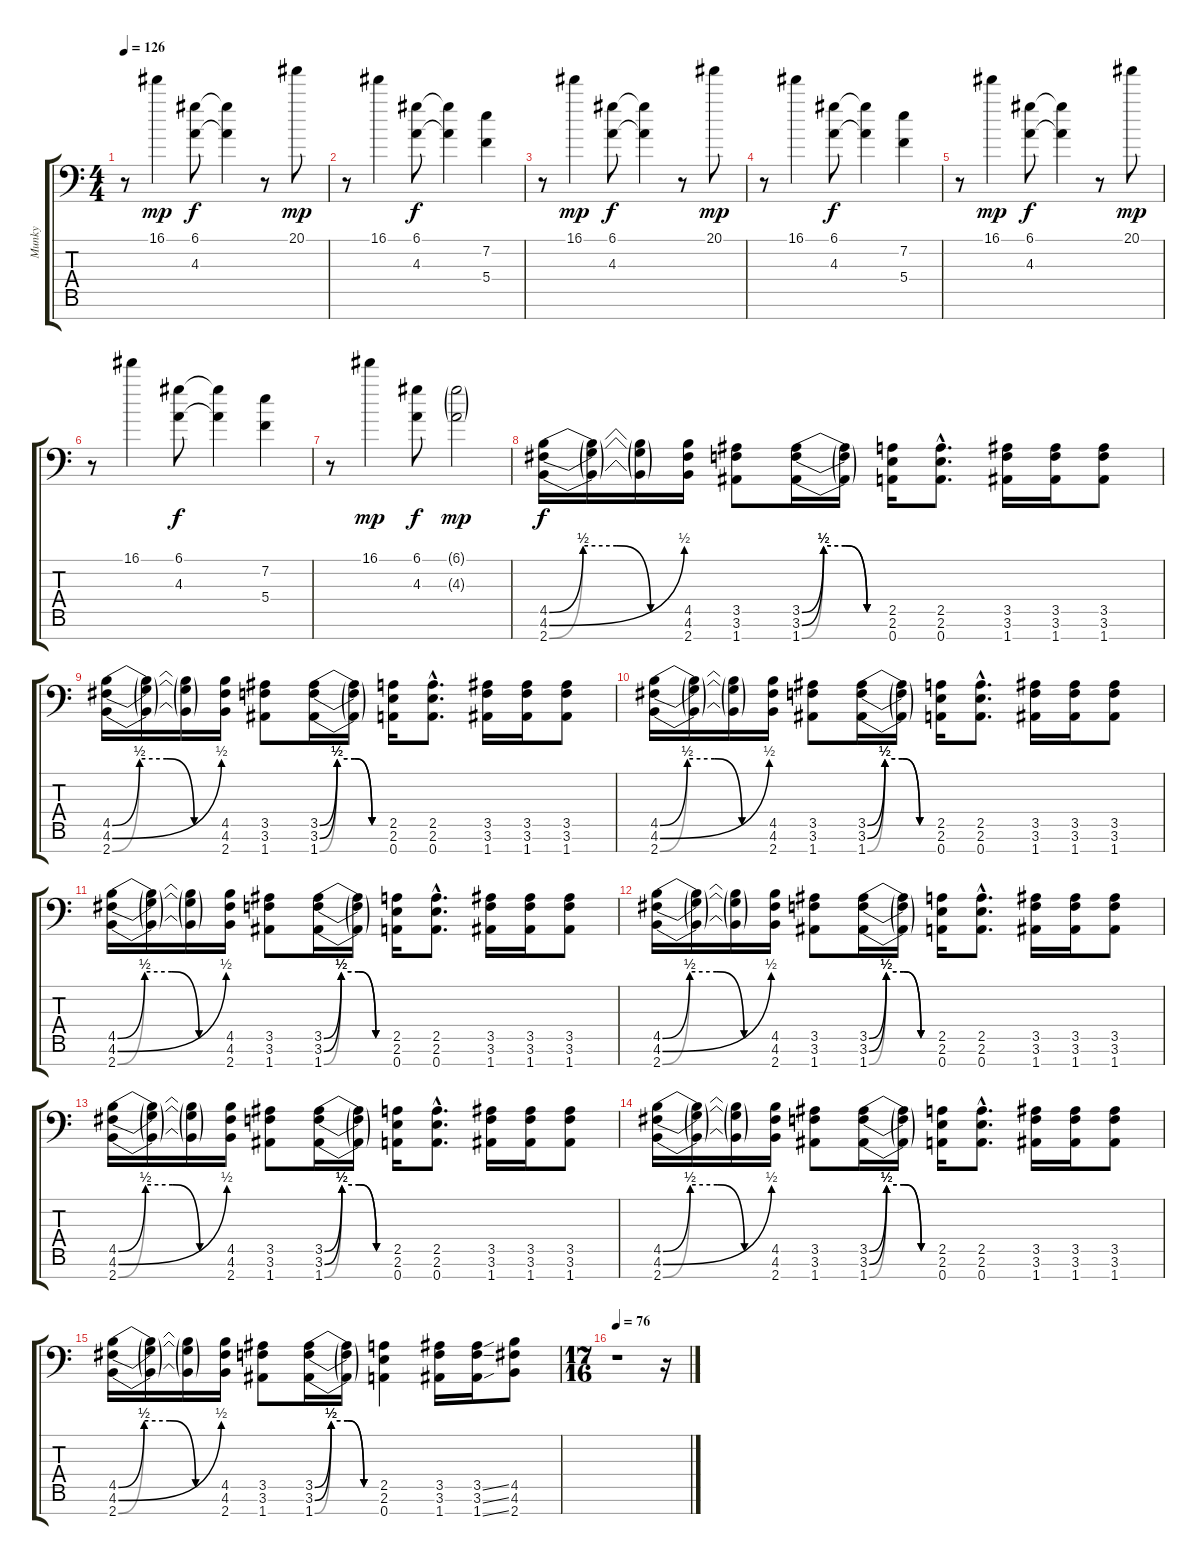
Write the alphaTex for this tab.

\track ("Munky" "Munky") {instrument distortionguitar}
\staff {score tabs}
\tuning (D4 A3 F3 C3 G2 D2 A1) {hide}
\ts (4 4)
\tempo 126
\clef f4
\ks c
r.8{dy f} 16.1.4{dy mp} (6.1 4.3).8{dy f} (6.1{t} 4.3{t}).4 r.8 20.1.8{dy mp} |
r.8 16.1.4 (6.1 4.3).8{dy f} (6.1{t} 4.3{t}).4 (7.2 5.4).4 |
r.8 16.1.4{dy mp} (6.1 4.3).8{dy f} (6.1{t} 4.3{t}).4 r.8 20.1.8{dy mp} |
r.8 16.1.4 (6.1 4.3).8{dy f} (6.1{t} 4.3{t}).4 (7.2 5.4).4 |
r.8 16.1.4{dy mp} (6.1 4.3).8{dy f} (6.1{t} 4.3{t}).4 r.8 20.1.8{dy mp} |
r.8 16.1.4 (6.1 4.3).8{dy f} (6.1{t} 4.3{t}).4 (7.2 5.4).4 |
r.8 16.1.4{dy mp} (6.1 4.3).8{dy f} (6.1{g} 4.3{g}).2{dy mp} |
(4.5{be (custom 0 0 15 2 30 2 45 0 60 0)} 4.6{be (bend 0 0 60 2)} 2.7{be (custom 0 0 15 2 30 2 45 0 60 0)}).16{dy f} (4.5{t} 4.6{t} 2.7{t}).16 (4.5{t} 4.6{t} 2.7{t}).16 (4.5 4.6 2.7).16 (3.5 3.6 1.7).8 (3.5{be (custom 0 0 15 2 30 2 45 0 60 0)} 3.6{be (custom 0 0 15 2 30 2 45 0 60 0)} 1.7{be (custom 0 0 15 2 30 2 45 0 60 0)}).16 (3.5{t} 3.6{t} 1.7{t}).16 (2.5 2.6 0.7).16 (2.5{hac} 2.6{hac} 0.7{hac}).8{d} (3.5 3.6 1.7).16 (3.5 3.6 1.7).16 (3.5 3.6 1.7).8 |
(4.5{be (custom 0 0 15 2 30 2 45 0 60 0)} 4.6{be (bend 0 0 60 2)} 2.7{be (custom 0 0 15 2 30 2 45 0 60 0)}).16 (4.5{t} 4.6{t} 2.7{t}).16 (4.5{t} 4.6{t} 2.7{t}).16 (4.5 4.6 2.7).16 (3.5 3.6 1.7).8 (3.5{be (custom 0 0 15 2 30 2 45 0 60 0)} 3.6{be (custom 0 0 15 2 30 2 45 0 60 0)} 1.7{be (custom 0 0 15 2 30 2 45 0 60 0)}).16 (3.5{t} 3.6{t} 1.7{t}).16 (2.5 2.6 0.7).16 (2.5{hac} 2.6{hac} 0.7{hac}).8{d} (3.5 3.6 1.7).16 (3.5 3.6 1.7).16 (3.5 3.6 1.7).8 |
(4.5{be (custom 0 0 15 2 30 2 45 0 60 0)} 4.6{be (bend 0 0 60 2)} 2.7{be (custom 0 0 15 2 30 2 45 0 60 0)}).16 (4.5{t} 4.6{t} 2.7{t}).16 (4.5{t} 4.6{t} 2.7{t}).16 (4.5 4.6 2.7).16 (3.5 3.6 1.7).8 (3.5{be (custom 0 0 15 2 30 2 45 0 60 0)} 3.6{be (custom 0 0 15 2 30 2 45 0 60 0)} 1.7{be (custom 0 0 15 2 30 2 45 0 60 0)}).16 (3.5{t} 3.6{t} 1.7{t}).16 (2.5 2.6 0.7).16 (2.5{hac} 2.6{hac} 0.7{hac}).8{d} (3.5 3.6 1.7).16 (3.5 3.6 1.7).16 (3.5 3.6 1.7).8 |
(4.5{be (custom 0 0 15 2 30 2 45 0 60 0)} 4.6{be (bend 0 0 60 2)} 2.7{be (custom 0 0 15 2 30 2 45 0 60 0)}).16 (4.5{t} 4.6{t} 2.7{t}).16 (4.5{t} 4.6{t} 2.7{t}).16 (4.5 4.6 2.7).16 (3.5 3.6 1.7).8 (3.5{be (custom 0 0 15 2 30 2 45 0 60 0)} 3.6{be (custom 0 0 15 2 30 2 45 0 60 0)} 1.7{be (custom 0 0 15 2 30 2 45 0 60 0)}).16 (3.5{t} 3.6{t} 1.7{t}).16 (2.5 2.6 0.7).16 (2.5{hac} 2.6{hac} 0.7{hac}).8{d} (3.5 3.6 1.7).16 (3.5 3.6 1.7).16 (3.5 3.6 1.7).8 |
(4.5{be (custom 0 0 15 2 30 2 45 0 60 0)} 4.6{be (bend 0 0 60 2)} 2.7{be (custom 0 0 15 2 30 2 45 0 60 0)}).16 (4.5{t} 4.6{t} 2.7{t}).16 (4.5{t} 4.6{t} 2.7{t}).16 (4.5 4.6 2.7).16 (3.5 3.6 1.7).8 (3.5{be (custom 0 0 15 2 30 2 45 0 60 0)} 3.6{be (custom 0 0 15 2 30 2 45 0 60 0)} 1.7{be (custom 0 0 15 2 30 2 45 0 60 0)}).16 (3.5{t} 3.6{t} 1.7{t}).16 (2.5 2.6 0.7).16 (2.5{hac} 2.6{hac} 0.7{hac}).8{d} (3.5 3.6 1.7).16 (3.5 3.6 1.7).16 (3.5 3.6 1.7).8 |
(4.5{be (custom 0 0 15 2 30 2 45 0 60 0)} 4.6{be (bend 0 0 60 2)} 2.7{be (custom 0 0 15 2 30 2 45 0 60 0)}).16 (4.5{t} 4.6{t} 2.7{t}).16 (4.5{t} 4.6{t} 2.7{t}).16 (4.5 4.6 2.7).16 (3.5 3.6 1.7).8 (3.5{be (custom 0 0 15 2 30 2 45 0 60 0)} 3.6{be (custom 0 0 15 2 30 2 45 0 60 0)} 1.7{be (custom 0 0 15 2 30 2 45 0 60 0)}).16 (3.5{t} 3.6{t} 1.7{t}).16 (2.5 2.6 0.7).16 (2.5{hac} 2.6{hac} 0.7{hac}).8{d} (3.5 3.6 1.7).16 (3.5 3.6 1.7).16 (3.5 3.6 1.7).8 |
(4.5{be (custom 0 0 15 2 30 2 45 0 60 0)} 4.6{be (bend 0 0 60 2)} 2.7{be (custom 0 0 15 2 30 2 45 0 60 0)}).16 (4.5{t} 4.6{t} 2.7{t}).16 (4.5{t} 4.6{t} 2.7{t}).16 (4.5 4.6 2.7).16 (3.5 3.6 1.7).8 (3.5{be (custom 0 0 15 2 30 2 45 0 60 0)} 3.6{be (custom 0 0 15 2 30 2 45 0 60 0)} 1.7{be (custom 0 0 15 2 30 2 45 0 60 0)}).16 (3.5{t} 3.6{t} 1.7{t}).16 (2.5 2.6 0.7).16 (2.5{hac} 2.6{hac} 0.7{hac}).8{d} (3.5 3.6 1.7).16 (3.5 3.6 1.7).16 (3.5 3.6 1.7).8 |
(4.5{be (custom 0 0 15 2 30 2 45 0 60 0)} 4.6{be (bend 0 0 60 2)} 2.7{be (custom 0 0 15 2 30 2 45 0 60 0)}).16 (4.5{t} 4.6{t} 2.7{t}).16 (4.5{t} 4.6{t} 2.7{t}).16 (4.5 4.6 2.7).16 (3.5 3.6 1.7).8 (3.5{be (custom 0 0 15 2 30 2 45 0 60 0)} 3.6{be (custom 0 0 15 2 30 2 45 0 60 0)} 1.7{be (custom 0 0 15 2 30 2 45 0 60 0)}).16 (3.5{t} 3.6{t} 1.7{t}).16 (2.5 2.6 0.7).4 (3.5 3.6 1.7).16 (3.5{ss} 3.6{ss} 1.7{ss}).16 (4.5 4.6 2.7).8 |
\ts (17 16)
\tempo 76
r.1 r.16
